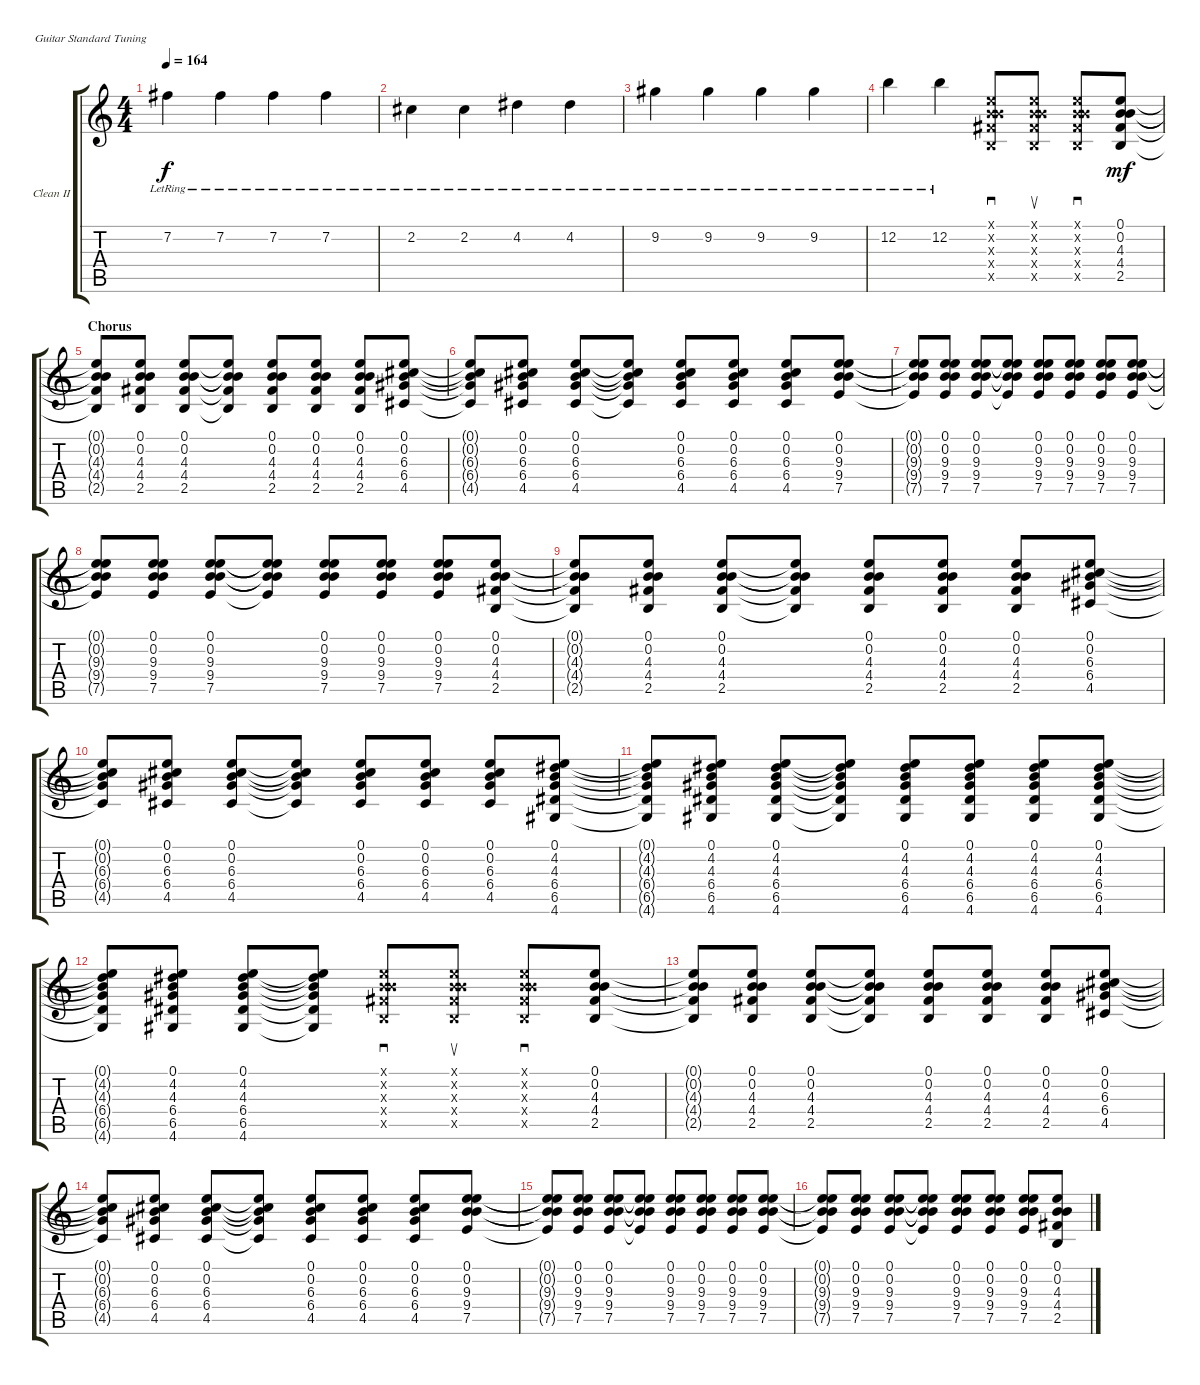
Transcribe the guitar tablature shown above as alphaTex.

\defaultSystemsLayout 4
\bracketExtendMode groupsimilarinstruments
\firstSystemTrackNameOrientation horizontal
\otherSystemsTrackNameOrientation horizontal
\track ("Clean II" "Clean II") {instrument acousticguitarsteel}
\staff {score tabs}
\tuning (E4 B3 G3 D3 A2 E2)
\ts (4 4)
\tempo 164
\clef g2
\ks c
7.2{lr}.4{dy f} 7.2{lr}.4 7.2{lr}.4 7.2{lr}.4 |
2.2{lr}.4 2.2{lr}.4 4.2{lr}.4 4.2{lr}.4 |
9.2{lr}.4 9.2{lr}.4 9.2{lr}.4 9.2{lr}.4 |
12.2{lr}.4 12.2{lr}.4 (2.5{x} 4.4{x} 4.3{x} 0.1{x} 0.2{x}).8{sd} (2.5{x} 4.4{x} 4.3{x} 0.1{x} 0.2{x}).8{su} (2.5{x} 4.4{x} 4.3{x} 0.1{x} 0.2{x}).8{sd} (2.5 4.4 4.3 0.1 0.2).8{dy mf} |
\section ("" "Chorus")
(2.5{t} 4.4{t} 4.3{t} 0.2{t} 0.1{t}).8 (2.5 4.4 4.3 0.2 0.1).8 (2.5 4.4 4.3 0.2 0.1).8 (2.5{t} 4.4{t} 4.3{t} 0.1{t} 0.2{t}).8 (2.5 4.4 4.3 0.2 0.1).8 (2.5 4.4 4.3 0.2 0.1).8 (2.5 4.4 4.3 0.2 0.1).8 (4.5 6.4 6.3 0.2 0.1).8 |
(0.1{t} 0.2{t} 6.3{t} 6.4{t} 4.5{t}).8 (4.5 6.4 6.3 0.2 0.1).8 (4.5 6.4 6.3 0.2 0.1).8 (0.1{t} 0.2{t} 6.3{t} 6.4{t} 4.5{t}).8 (4.5 6.4 6.3 0.2 0.1).8 (4.5 6.4 6.3 0.2 0.1).8 (4.5 6.4 6.3 0.2 0.1).8 (7.5 9.4 9.3 0.2 0.1).8 |
(7.5{t} 9.4{t} 9.3{t} 0.2{t} 0.1{t}).8 (7.5 9.4 9.3 0.2 0.1).8 (7.5 9.4 9.3 0.2 0.1).8 (7.5{t} 9.4{t} 9.3{t} 0.2{t} 0.1{t}).8 (7.5 9.4 9.3 0.2 0.1).8 (7.5 9.4 9.3 0.2 0.1).8 (7.5 9.4 9.3 0.2 0.1).8 (7.5 9.4 9.3 0.2 0.1).8 |
(7.5{t} 9.4{t} 9.3{t} 0.2{t} 0.1{t}).8 (7.5 9.4 9.3 0.2 0.1).8 (7.5 9.4 9.3 0.2 0.1).8 (7.5{t} 9.4{t} 9.3{t} 0.2{t} 0.1{t}).8 (7.5 9.4 9.3 0.2 0.1).8 (7.5 9.4 9.3 0.2 0.1).8 (7.5 9.4 9.3 0.2 0.1).8 (2.5 4.4 4.3 0.1 0.2).8 |
(2.5{t} 4.4{t} 4.3{t} 0.2{t} 0.1{t}).8 (2.5 4.4 4.3 0.2 0.1).8 (2.5 4.4 4.3 0.2 0.1).8 (2.5{t} 4.4{t} 4.3{t} 0.1{t} 0.2{t}).8 (2.5 4.4 4.3 0.2 0.1).8 (2.5 4.4 4.3 0.2 0.1).8 (2.5 4.4 4.3 0.2 0.1).8 (4.5 6.4 6.3 0.2 0.1).8 |
(0.1{t} 0.2{t} 6.3{t} 6.4{t} 4.5{t}).8 (4.5 6.4 6.3 0.2 0.1).8 (4.5 6.4 6.3 0.2 0.1).8 (0.1{t} 0.2{t} 6.3{t} 6.4{t} 4.5{t}).8 (4.5 6.4 6.3 0.2 0.1).8 (4.5 6.4 6.3 0.2 0.1).8 (4.5 6.4 6.3 0.2 0.1).8 (4.6 6.5 6.4 4.2 4.3 0.1).8 |
(4.2{t} 4.3{t} 6.4{t} 6.5{t} 4.6{t} 0.1{t}).8 (4.2 4.3 6.4 6.5 4.6 0.1).8 (4.2 4.3 6.4 6.5 4.6 0.1).8 (4.2{t} 4.3{t} 6.4{t} 6.5{t} 4.6{t} 0.1{t}).8 (4.2 4.3 6.4 6.5 4.6 0.1).8 (4.2 4.3 6.4 6.5 4.6 0.1).8 (4.2 4.3 6.4 6.5 4.6 0.1).8 (4.2 4.3 6.4 6.5 4.6 0.1).8 |
(4.6{t} 6.5{t} 6.4{t} 4.3{t} 4.2{t} 0.1{t}).8 (4.2 4.3 6.4 6.5 4.6 0.1).8 (4.2 4.3 6.4 6.5 4.6 0.1).8 (4.2{t} 4.3{t} 6.4{t} 6.5{t} 4.6{t} 0.1{t}).8 (2.5{x} 4.4{x} 4.3{x} 0.1{x} 0.2{x}).8{sd} (2.5{x} 4.4{x} 4.3{x} 0.1{x} 0.2{x}).8{su} (2.5{x} 4.4{x} 4.3{x} 0.1{x} 0.2{x}).8{sd} (2.5 4.4 4.3 0.2 0.1).8 |
(2.5{t} 4.4{t} 4.3{t} 0.2{t} 0.1{t}).8 (2.5 4.4 4.3 0.2 0.1).8 (2.5 4.4 4.3 0.2 0.1).8 (2.5{t} 4.4{t} 4.3{t} 0.1{t} 0.2{t}).8 (2.5 4.4 4.3 0.2 0.1).8 (2.5 4.4 4.3 0.2 0.1).8 (2.5 4.4 4.3 0.2 0.1).8 (4.5 6.4 6.3 0.2 0.1).8 |
(0.1{t} 0.2{t} 6.3{t} 6.4{t} 4.5{t}).8 (4.5 6.4 6.3 0.2 0.1).8 (4.5 6.4 6.3 0.2 0.1).8 (0.1{t} 0.2{t} 6.3{t} 6.4{t} 4.5{t}).8 (4.5 6.4 6.3 0.2 0.1).8 (4.5 6.4 6.3 0.2 0.1).8 (4.5 6.4 6.3 0.2 0.1).8 (7.5 9.4 9.3 0.2 0.1).8 |
(7.5{t} 9.4{t} 9.3{t} 0.2{t} 0.1{t}).8 (7.5 9.4 9.3 0.2 0.1).8 (7.5 9.4 9.3 0.2 0.1).8 (7.5{t} 9.4{t} 9.3{t} 0.2{t} 0.1{t}).8 (7.5 9.4 9.3 0.2 0.1).8 (7.5 9.4 9.3 0.2 0.1).8 (7.5 9.4 9.3 0.2 0.1).8 (7.5 9.4 9.3 0.2 0.1).8 |
(7.5{t} 9.4{t} 9.3{t} 0.2{t} 0.1{t}).8 (7.5 9.4 9.3 0.2 0.1).8 (7.5 9.4 9.3 0.2 0.1).8 (7.5{t} 9.4{t} 9.3{t} 0.2{t} 0.1{t}).8 (7.5 9.4 9.3 0.2 0.1).8 (7.5 9.4 9.3 0.2 0.1).8 (7.5 9.4 9.3 0.2 0.1).8 (2.5 4.4 4.3 0.1 0.2).8
